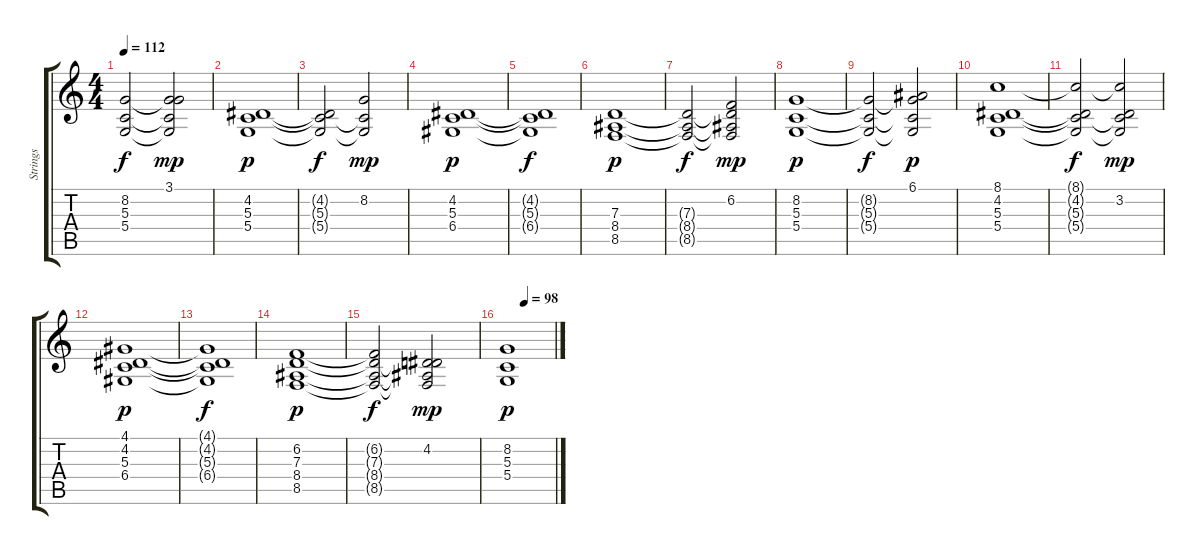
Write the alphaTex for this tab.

\track ("Strings" "Strings") {instrument stringensemble1}
\staff {score tabs}
\tuning (E4 B3 G3 D3 A2 E2) {hide}
\ts (4 4)
\tempo 112
\clef g2
\ks c
(8.2{t} 5.3{t} 5.4{t}).2{dy f} (3.1 8.2{t} 5.3{t} 5.4{t}).2{dy mp} |
(4.2 5.3 5.4).1{dy p} |
(4.2{t} 5.3{t} 5.4{t}).2{dy f} (8.2 5.3{t} 5.4{t}).2{dy mp} |
(4.2 5.3 6.4).1{dy p} |
(4.2{t} 5.3{t} 6.4{t}).1{dy f} |
(7.3 8.4 8.5).1{dy p} |
(7.3{t} 8.4{t} 8.5{t}).2{dy f} (6.2 7.3{t} 8.4{t} 8.5{t}).2{dy mp} |
(8.2 5.3 5.4).1{dy p} |
(8.2{t} 5.3{t} 5.4{t}).2{dy f} (6.1 8.2{t} 5.3{t} 5.4{t}).2{dy p} |
(8.1 4.2 5.3 5.4).1 |
(8.1{t} 4.2{t} 5.3{t} 5.4{t}).2{dy f} (8.1{t} 3.2 5.3{t} 5.4{t}).2{dy mp} |
(4.1 4.2 5.3 6.4).1{dy p} |
(4.1{t} 4.2{t} 5.3{t} 6.4{t}).1{dy f} |
(6.2 7.3 8.4 8.5).1{dy p} |
(6.2{t} 7.3{t} 8.4{t} 8.5{t}).2{dy f} (4.2 7.3{t} 8.4{t} 8.5{t}).2{dy mp} |
\tempo (98 0.375)
(8.2 5.3 5.4).1{dy p volume 5}
